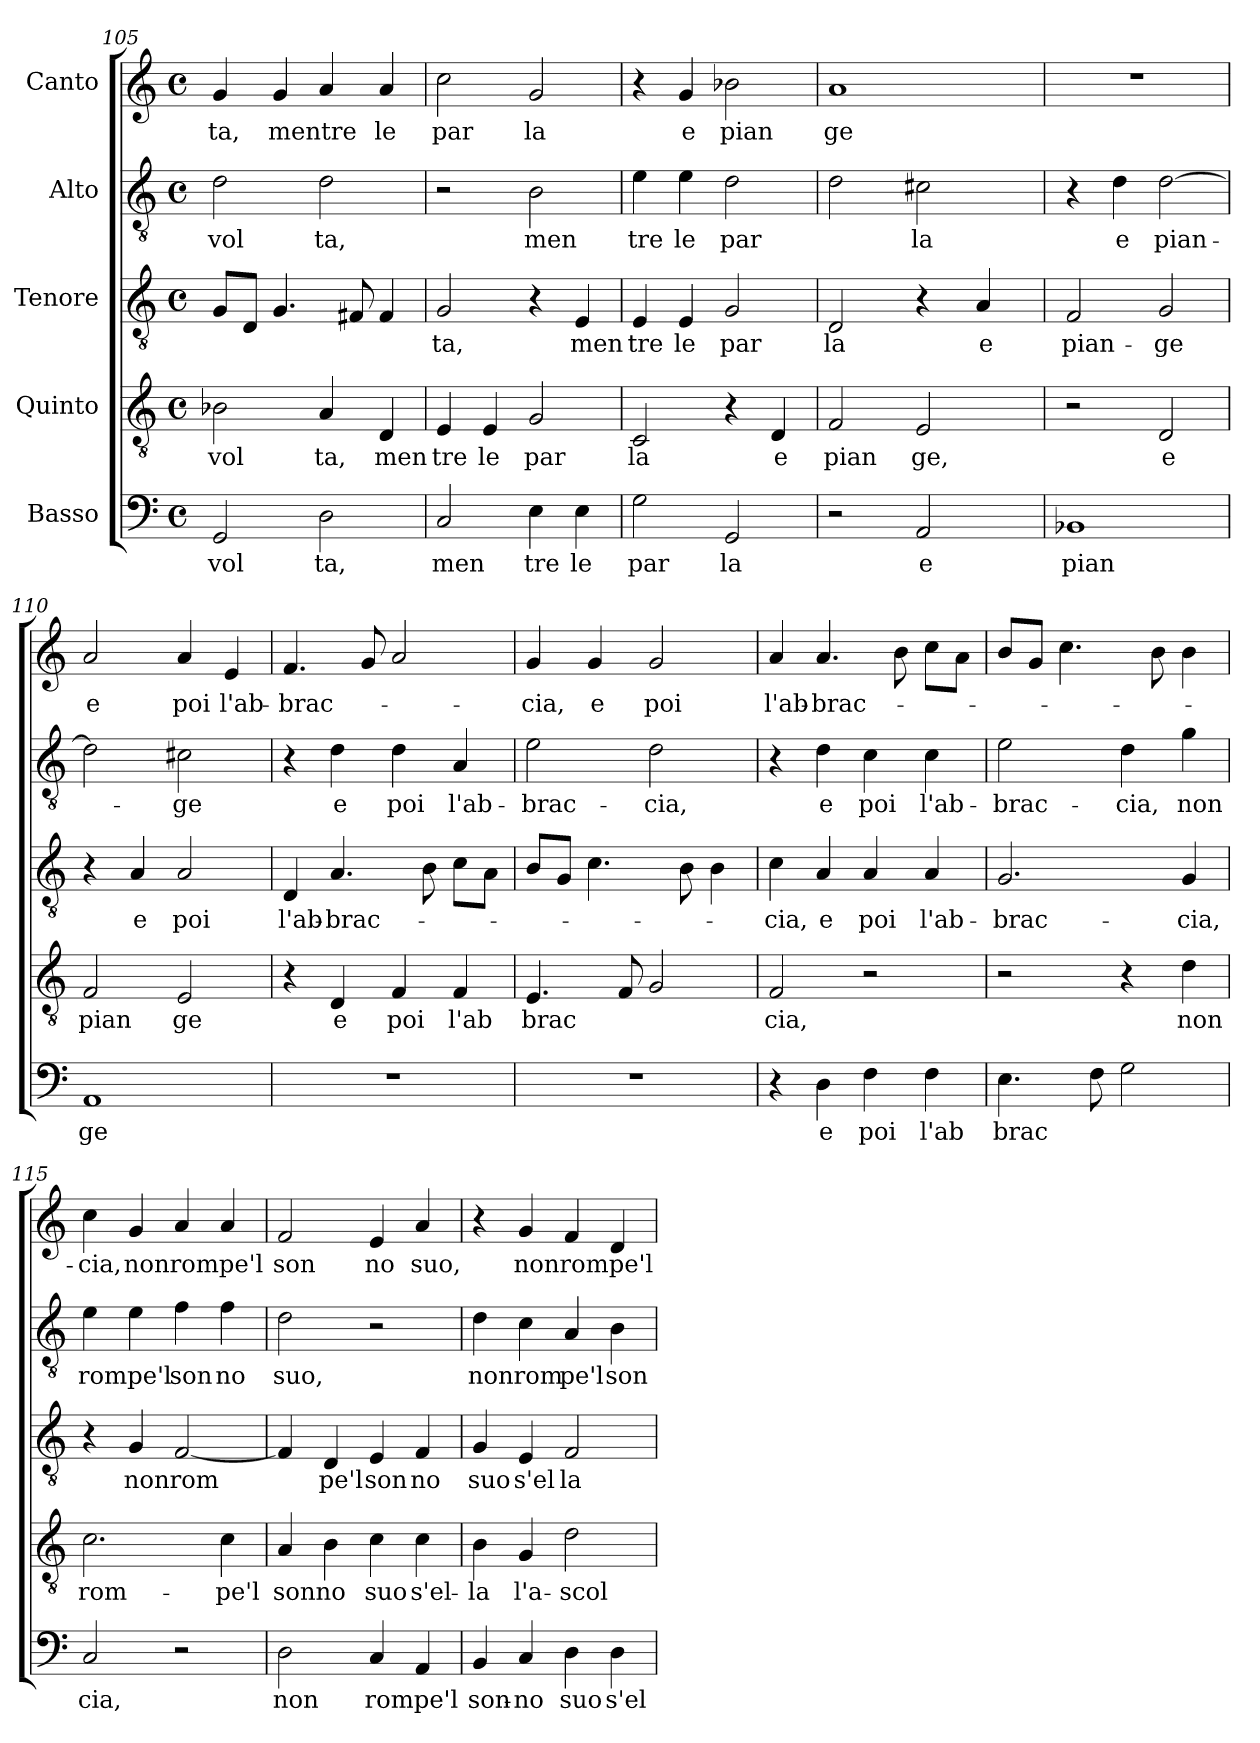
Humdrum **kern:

**kern	**text	**kern	**text	**kern	**text	**kern	**text	**kern	**text
*part5	*part5	*part4	*part4	*part3	*part3	*part2	*part2	*part1	*part1
*staff5	*staff5	*staff4	*staff4	*staff3	*staff3	*staff2	*staff2	*staff1	*staff1
*I"Basso	*	*I"Quinto	*	*I"Tenore	*	*I"Alto	*	*I"Canto	*
*clefF4	*	*clefGv2	*	*clefGv2	*	*clefGv2	*	*clefG2	*
*	*	*k[]	*	*	*	*	*	*k[]	*
*	*	*C:	*	*	*	*	*	*C:	*
*M4/4	*	*M4/4	*	*M4/4	*	*M4/4	*	*M4/4	*
*met(c)	*	*met(c)	*	*met(c)	*	*met(c)	*	*met(c)	*
=105	=105	=105	=105	=105	=105	=105	=105	=105	=105
!	!LO:LY:b:cj	!	!LO:LY:b:cj	!	!	!	!LO:LY:b:cj	!	!LO:LY:b:cj
2GG/	vol	2B-X\	vol	8G/L	.	2d\	vol	4g/	ta,
.	.	.	.	8D/J	.	.	.	.	.
!	!	!	!	!	!	!	!	!	!LO:LY:b:cj
.	.	.	.	4.G/	.	.	.	4g/	mentre
!	!LO:LY:b:cj	!	!LO:LY:b:cj	!	!	!	!LO:LY:b:cj	!	!
2D\	ta,	4A/	ta,	.	.	2d\	ta,	4a/	.
.	.	.	.	8F#/	.	.	.	.	.
!	!	!	!LO:LY:b:cj	!	!	!	!	!	!LO:LY:b:cj
.	.	4D/	men	4F#/	.	.	.	4a/	le
=106	=106	=106	=106	=106	=106	=106	=106	=106	=106
!	!LO:LY:b:cj	!	!LO:LY:b:cj	!	!LO:LY:b:cj	!	!	!	!LO:LY:b:cj
2C/	men	4E/	tre	2G/	ta,	2r	.	2cc\	par
!	!	!	!LO:LY:b:cj	!	!	!	!	!	!
.	.	4E/	le	.	.	.	.	.	.
!	!LO:LY:b:cj	!	!LO:LY:b:cj	!	!	!	!LO:LY:b:cj	!	!LO:LY:b:cj
4E\	tre	2G/	par	4r	.	2B\	men	2g/	la
!	!LO:LY:b:cj	!	!	!	!LO:LY:b:cj	!	!	!	!
4E\	le	.	.	4E/	men	.	.	.	.
=107	=107	=107	=107	=107	=107	=107	=107	=107	=107
!	!LO:LY:b:cj	!	!LO:LY:b:cj	!	!LO:LY:b:cj	!	!LO:LY:b:cj	!	!
2G\	par	2C/	la	4E/	tre	4e\	tre	4r	.
!	!	!	!	!	!LO:LY:b:cj	!	!LO:LY:b:cj	!	!LO:LY:b:cj
.	.	.	.	4E/	le	4e\	le	4g/	e
!	!LO:LY:b:cj	!	!	!	!LO:LY:b:cj	!	!LO:LY:b	!	!LO:LY:b:cj
2GG/	la	4r	.	2G/	par	2d\	par	2b-X\	pian
!	!	!	!LO:LY:b:cj	!	!	!	!	!	!
.	.	4D/	e	.	.	.	.	.	.
!!LO:PB:g=z
=108	=108	=108	=108	=108	=108	=108	=108	=108	=108
!	!	!	!LO:LY:b:cj	!	!LO:LY:b:cj	!	!	!	!LO:LY:b:cj
*	*	*	*	*	*	*^	*	*	*
2r	.	2F/	pian	2D/	la	2d\	16.ryy	.	1a	ge
.	.	.	.	.	.	.	2ryy	.	.	.
!	!LO:LY:b:cj	!	!LO:LY:b:cj	!	!	!	!	!LO:LY:b:cj	!	!
2AA/	e	2E/	ge,	4r	.	2c#X\	.	la	.	.
.	.	.	.	.	.	.	4ryy	.	.	.
!	!	!	!	!	!LO:LY:b:cj	!	!	!	!	!
.	.	.	.	4A/	e	.	.	.	.	.
.	.	.	.	.	.	.	8ryy	.	.	.
.	.	.	.	.	.	.	32ryy	.	.	.
=109	=109	=109	=109	=109	=109	=109	=109	=109	=109	=109
!	!LO:LY:b:cj	!	!	!	!LO:LY:b:cj	!	!	!	!	!
*	*	*	*	*	*	*v	*v	*	*	*
1BB-X	pian	2r	.	2F/	pian-	4r	.	1r	.
!	!	!	!	!	!	!	!LO:LY:b:cj	!	!
.	.	.	.	.	.	4d\	e	.	.
!	!	!	!LO:LY:b:cj	!	!LO:LY:b:cj	!	!LO:LY:b	!	!
.	.	2D/	e	2G/	-ge	[>2d\	pian-	.	.
=110	=110	=110	=110	=110	=110	=110	=110	=110	=110
!	!LO:LY:b:cj	!	!LO:LY:b:cj	!	!	!	!	!	!LO:LY:b:cj
1AA	ge	2F/	pian	4r	.	2d\]	.	2a/	e
!	!	!	!	!	!LO:LY:b:cj	!	!	!	!
.	.	.	.	4A/	e	.	.	.	.
!	!	!	!LO:LY:b:cj	!	!LO:LY:b:cj	!	!LO:LY:b:cj	!	!LO:LY:b:cj
.	.	2E/	ge	2A/	poi	2c#X\	-ge	4a/	poi
!	!	!	!	!	!	!	!	!	!LO:LY:b:cj
.	.	.	.	.	.	.	.	4e/	l'ab-
=111	=111	=111	=111	=111	=111	=111	=111	=111	=111
!	!	!	!	!	!LO:LY:b:cj	!	!	!	!LO:LY:b
1r	.	4r	.	4D/	l'ab-	4r	.	4.f/	-brac-
!	!	!	!LO:LY:b:cj	!	!LO:LY:b	!	!LO:LY:b:cj	!	!
.	.	4D/	e	4.A/	-brac-	4d\	e	.	.
.	.	.	.	.	.	.	.	8g/	.
!	!	!	!LO:LY:b:cj	!	!	!	!LO:LY:b:cj	!	!
.	.	4F/	poi	.	.	4d\	poi	2a/	.
.	.	.	.	8B\	.	.	.	.	.
!	!	!	!LO:LY:b:cj	!	!	!	!LO:LY:b:cj	!	!
.	.	4F/	l'ab	8c\L	.	4A/	l'ab-	.	.
.	.	.	.	8A\J	.	.	.	.	.
=112	=112	=112	=112	=112	=112	=112	=112	=112	=112
!	!	!	!LO:LY:b	!	!	!	!LO:LY:b:cj	!	!LO:LY:b:cj
1r	.	4.E/	brac	8B/L	.	2e\	-brac-	4g/	-cia,
.	.	.	.	8G/J	.	.	.	.	.
!	!	!	!	!	!	!	!	!	!LO:LY:b:cj
.	.	.	.	4.c\	.	.	.	4g/	e
.	.	8F/	.	.	.	.	.	.	.
!	!	!	!	!	!	!	!LO:LY:b:cj	!	!LO:LY:b:cj
.	.	2G/	.	.	.	2d\	-cia,	2g/	poi
.	.	.	.	8B\	.	.	.	.	.
.	.	.	.	4B\	.	.	.	.	.
=113	=113	=113	=113	=113	=113	=113	=113	=113	=113
!	!	!	!LO:LY:b:cj	!	!LO:LY:b:cj	!	!	!	!LO:LY:b:cj
4r	.	2F/	cia,	4c\	-cia,	4r	.	4a/	l'ab-
!	!LO:LY:b:cj	!	!	!	!LO:LY:b:cj	!	!LO:LY:b:cj	!	!LO:LY:b
4D\	e	.	.	4A/	e	4d\	e	4.a/	-brac-
!	!LO:LY:b:cj	!	!	!	!LO:LY:b:cj	!	!LO:LY:b:cj	!	!
4F\	poi	2r	.	4A/	poi	4c\	poi	.	.
.	.	.	.	.	.	.	.	8b\	.
!	!LO:LY:b:cj	!	!	!	!LO:LY:b:cj	!	!LO:LY:b:cj	!	!
4F\	l'ab	.	.	4A/	l'ab-	4c\	l'ab-	8cc\L	.
.	.	.	.	.	.	.	.	8a\J	.
=114	=114	=114	=114	=114	=114	=114	=114	=114	=114
!	!LO:LY:b	!	!	!	!LO:LY:b:cj	!	!LO:LY:b:cj	!	!
4.E\	brac	2r	.	2.G/	-brac-	2e\	-brac-	8b/L	.
.	.	.	.	.	.	.	.	8g/J	.
.	.	.	.	.	.	.	.	4.cc\	.
8F\	.	.	.	.	.	.	.	.	.
!	!	!	!	!	!	!	!LO:LY:b:cj	!	!
2G\	.	4r	.	.	.	4d\	-cia,	.	.
.	.	.	.	.	.	.	.	8b\	.
!	!	!	!LO:LY:b:cj	!	!LO:LY:b:cj	!	!LO:LY:b:cj	!	!
.	.	4d\	non	4G/	-cia,	4g\	non	4b\	.
!!LO:LB:g=z
=115	=115	=115	=115	=115	=115	=115	=115	=115	=115
!	!LO:LY:b:cj	!	!LO:LY:b:cj	!	!	!	!LO:LY:b:cj	!	!LO:LY:b:cj
2C/	cia,	2.c\	rom-	4r	.	4e\	rompe'l	4cc\	-cia,
!	!	!	!	!	!LO:LY:b:cj	!	!	!	!LO:LY:b:cj
.	.	.	.	4G/	non	4e\	.	4g/	non
!	!	!	!	!	!LO:LY:b	!	!LO:LY:b:cj	!	!LO:LY:b:cj
2r	.	.	.	[<2F/	rom	4f\	son	4a/	rompe'l
!	!	!	!LO:LY:b:cj	!	!	!	!LO:LY:b:cj	!	!
.	.	4c\	-pe'l	.	.	4f\	no	4a/	.
=116	=116	=116	=116	=116	=116	=116	=116	=116	=116
!	!LO:LY:b:cj	!	!LO:LY:b:cj	!	!	!	!LO:LY:b:cj	!	!LO:LY:b:cj
2D\	non	4A/	sonno	4F/]	.	2d\	suo,	2f/	son
!	!	!	!	!	!LO:LY:b:cj	!	!	!	!
.	.	4B\	.	4D/	pe'l	.	.	.	.
!	!LO:LY:b:cj	!	!LO:LY:b:cj	!	!LO:LY:b:cj	!	!	!	!LO:LY:b:cj
4C/	rompe'l	4c\	suo	4E/	son	2r	.	4e/	no
!	!	!	!LO:LY:b:cj	!	!LO:LY:b:cj	!	!	!	!LO:LY:b:cj
4AA/	.	4c\	s'el-	4F/	no	.	.	4a/	suo,
=117	=117	=117	=117	=117	=117	=117	=117	=117	=117
!	!LO:LY:b:cj	!	!LO:LY:b:cj	!	!LO:LY:b:cj	!	!LO:LY:b:cj	!	!
4BB/	son-	4B\	-la	4G/	suo	4d\	non	4r	.
!	!LO:LY:b:cj	!	!LO:LY:b:cj	!	!LO:LY:b:cj	!	!LO:LY:b:cj	!	!LO:LY:b:cj
4C/	-no	4G/	l'a-	4E/	s'el	4c\	rom	4g/	non
!	!LO:LY:b:cj	!	!LO:LY:b:cj	!	!LO:LY:b:cj	!	!LO:LY:b:cj	!	!LO:LY:b:cj
4D\	suo	2d\	-scol-	2F/	la	4A/	pe'l	4f/	rompe'l
!	!LO:LY:b:cj	!	!	!	!	!	!LO:LY:b:cj	!	!
4D\	s'el-	.	.	.	.	4B\	son	4d/	.
=	=	=	=	=	=	=	=	=	=
*-	*-	*-	*-	*-	*-	*-	*-	*-	*-
